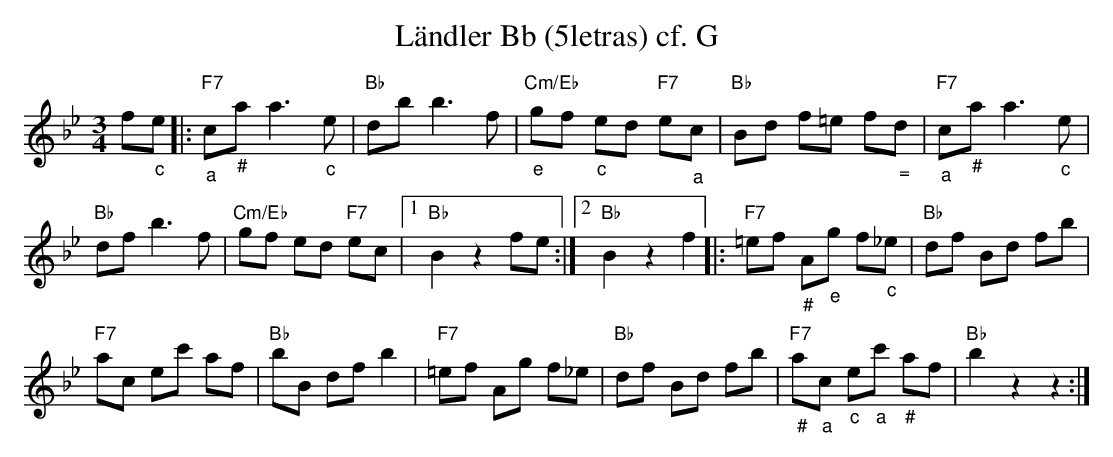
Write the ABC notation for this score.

X:1
T:L\"andler Bb (5letras) cf. G
M:3/4
L:1/8
K:Bbmaj%%MIDI gchordon
f"_c"e |: "F7""_a"c"_#"a a3"_c"e | "Bb"dbb3f | "Cm/Eb""_e"gf "_c"ed "F7"e"_a"c | "Bb"Bd f=e f"_ ="d | "F7""_a"c"_#"a a3"_c"e |
"Bb"dfb3f | "Cm/Eb"gf ed "F7"ec |1 "Bb"B2z2fe :|2 "Bb"B2z2f2 |: "F7"=ef "_#"A"_e"g f"_c"_e | "Bb"df Bd fb |
"F7"ac ec' af | "Bb"bB dfb2 | "F7"=ef Ag f_e | "Bb"df Bd fb | "F7""_ #"a"_a"c "_c"e"_a"c' "_#"af | "Bb"b2z2z2 :|
